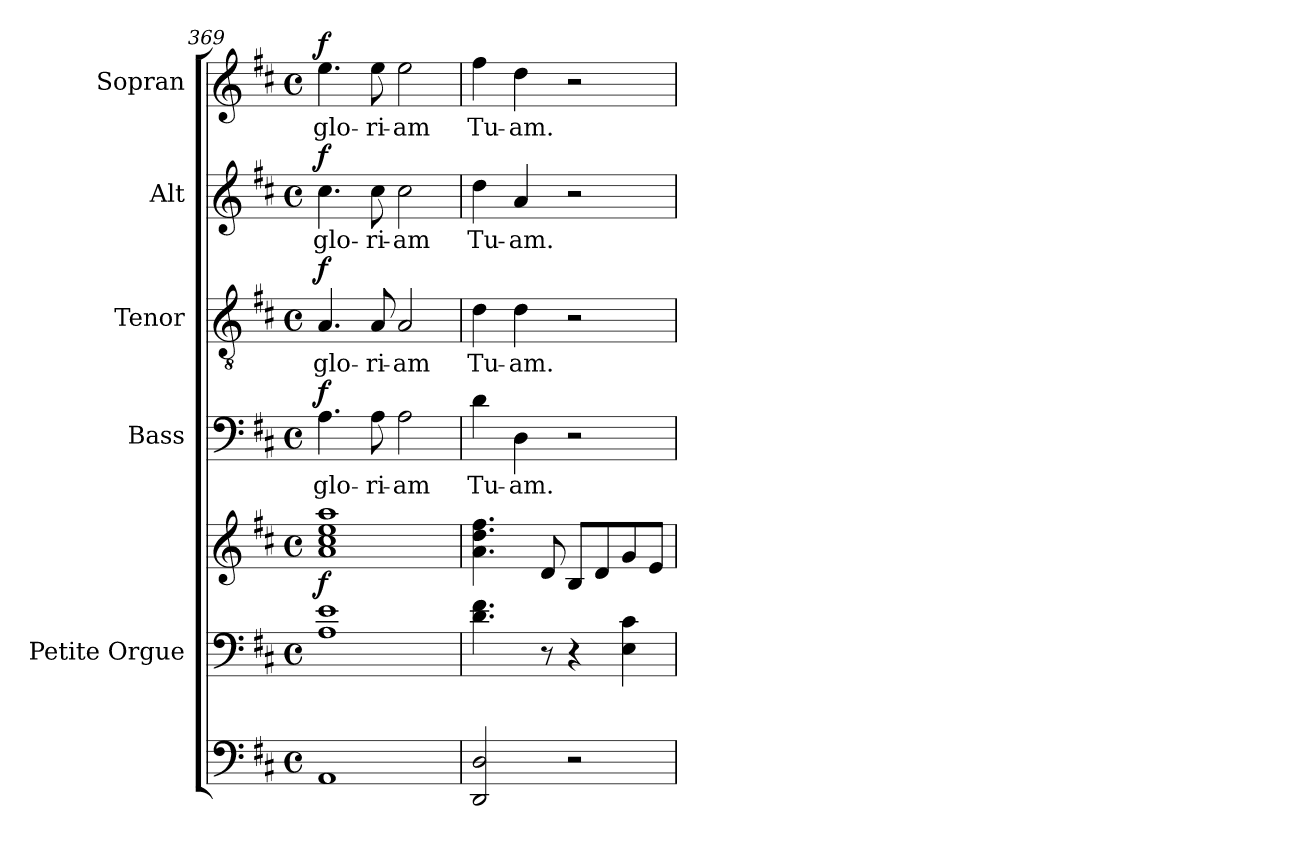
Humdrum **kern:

**kern	**kern	**kern	**dynam	**kern	**text	**dynam	**kern	**text	**dynam	**kern	**text	**dynam	**kern	**text	**dynam
*part6	*part5	*part5	*part5	*part4	*part4	*part4	*part3	*part3	*part3	*part2	*part2	*part2	*part1	*part1	*part1
*staff7	*staff6	*staff5	*staff5/6	*staff4	*staff4	*staff4	*staff3	*staff3	*staff3	*staff2	*staff2	*staff2	*staff1	*staff1	*staff1
*	*I"Petite Orgue	*	*	*I"Bass	*	*	*I"Tenor	*	*	*I"Alt	*	*	*I"Sopran	*	*
*	*I'Org. 1	*	*	*I'B.	*	*	*I'T.	*	*	*I'A.	*	*	*I'S.	*	*
*clefF4	*clefF4	*clefG2	*	*clefF4	*	*	*clefGv2	*	*	*clefG2	*	*	*clefG2	*	*
*k[f#c#]	*k[f#c#]	*k[f#c#]	*	*k[f#c#]	*	*	*k[f#c#]	*	*	*k[f#c#]	*	*	*k[f#c#]	*	*
*D:	*D:	*D:	*	*D:	*	*	*D:	*	*	*D:	*	*	*D:	*	*
*M4/4	*M4/4	*M4/4	*	*M4/4	*	*	*M4/4	*	*	*M4/4	*	*	*M4/4	*	*
*met(c)	*met(c)	*met(c)	*	*met(c)	*	*	*met(c)	*	*	*met(c)	*	*	*met(c)	*	*
=369	=369	=369	=369	=369	=369	=369	=369	=369	=369	=369	=369	=369	=369	=369	=369
!	!	!	!LO:DY:b	!	!LO:LY:b	!LO:DY:a	!	!LO:LY:b	!LO:DY:a	!	!LO:LY:b	!LO:DY:a	!	!LO:LY:b	!LO:DY:a
1AA	1A 1e	1a 1cc# 1ee 1aa	f	4.A\	glo-	f	4.A/	glo-	f	4.cc#\	glo-	f	4.ee\	glo-	f
!	!	!	!	!	!LO:LY:b	!	!	!LO:LY:b	!	!	!LO:LY:b	!	!	!LO:LY:b	!
.	.	.	.	8A\	-ri-	.	8A/	-ri-	.	8cc#\	-ri-	.	8ee\	-ri-	.
!	!	!	!	!	!LO:LY:b	!	!	!LO:LY:b	!	!	!LO:LY:b	!	!	!LO:LY:b	!
.	.	.	.	2A\	-am	.	2A/	-am	.	2cc#\	-am	.	2ee\	-am	.
=370	=370	=370	=370	=370	=370	=370	=370	=370	=370	=370	=370	=370	=370	=370	=370
!	!	!	!	!	!LO:LY:b	!	!	!LO:LY:b	!	!	!LO:LY:b	!	!	!LO:LY:b	!
2DD/ 2D/	4.d\ 4.f#\	4.a\ 4.dd\ 4.ff#\	.	4d\	Tu-	.	4d\	Tu-	.	4dd\	Tu-	.	4ff#\	Tu-	.
!	!	!	!	!	!LO:LY:b	!	!	!LO:LY:b	!	!	!LO:LY:b	!	!	!LO:LY:b	!
.	.	.	.	4D\	-am.	.	4d\	-am.	.	4a/	-am.	.	4dd\	-am.	.
.	8r	8d/	.	.	.	.	.	.	.	.	.	.	.	.	.
2r	4r	8B/L	.	2r	.	.	2r	.	.	2r	.	.	2r	.	.
.	.	8d/	.	.	.	.	.	.	.	.	.	.	.	.	.
.	4E\ 4c#\	8g/	.	.	.	.	.	.	.	.	.	.	.	.	.
.	.	8e/J	.	.	.	.	.	.	.	.	.	.	.	.	.
=	=	=	=	=	=	=	=	=	=	=	=	=	=	=	=
*-	*-	*-	*-	*-	*-	*-	*-	*-	*-	*-	*-	*-	*-	*-	*-
